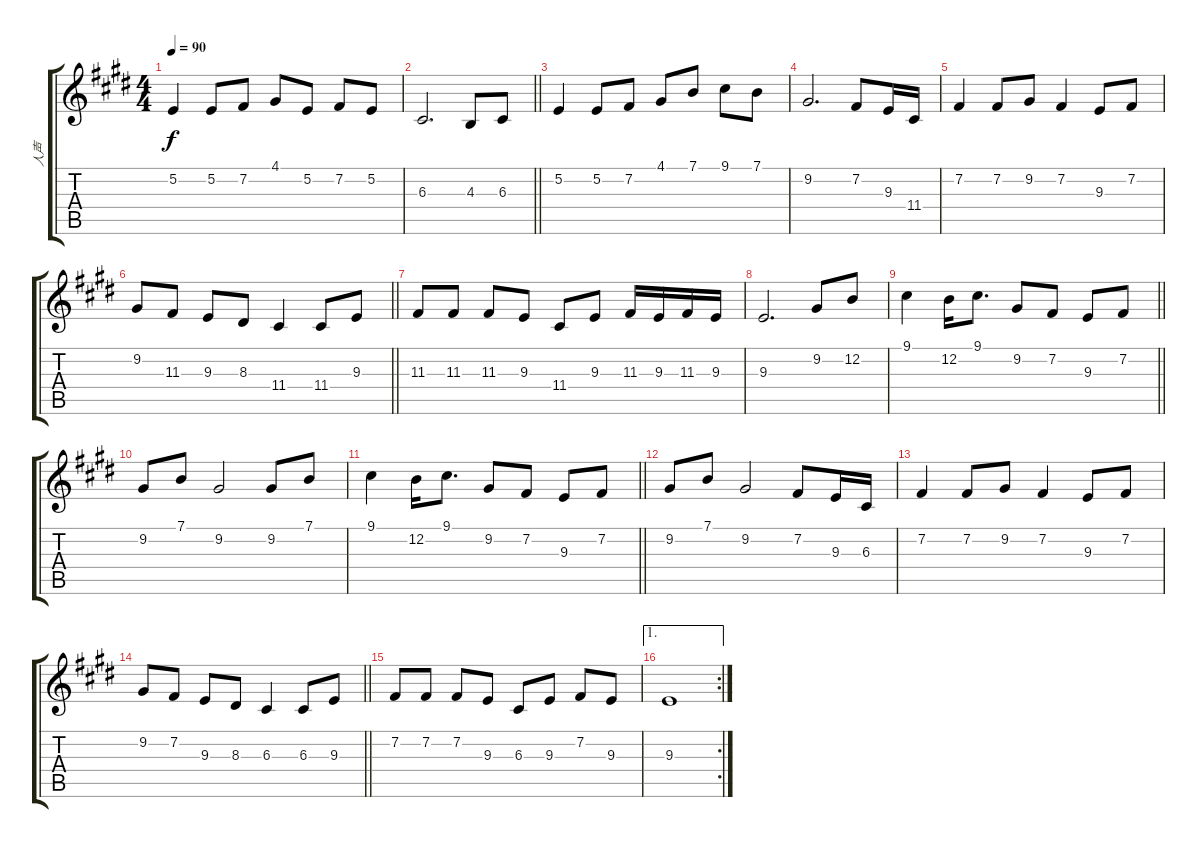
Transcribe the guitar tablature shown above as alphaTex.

\track ("人声" "人声") {solo instrument lead6voice}
\staff {score tabs}
\tuning (E4 B3 G3 D3 A2 E2) {hide}
\ts (4 4)
\tempo 90
\clef g2
\ks e
5.2.4{dy f} 5.2.8 7.2.8 4.1.8 5.2.8 7.2.8 5.2.8 |
\barLineRight lightlight
6.3.2{d} 4.3.8 6.3.8 |
5.2.4 5.2.8 7.2.8 4.1.8 7.1.8 9.1.8 7.1.8 |
9.2.2{d} 7.2.8 9.3.16 11.4.16 |
7.2.4 7.2.8 9.2.8 7.2.4 9.3.8 7.2.8 |
\barLineRight lightlight
9.2.8 11.3.8 9.3.8 8.3.8 11.4.4 11.4.8 9.3.8 |
11.3.8 11.3.8 11.3.8 9.3.8 11.4.8 9.3.8 11.3.16 9.3.16 11.3.16 9.3.16 |
9.3.2{d} 9.2.8 12.2.8 |
\barLineRight lightlight
9.1.4 12.2.16 9.1.8{d} 9.2.8 7.2.8 9.3.8 7.2.8 |
9.2.8 7.1.8 9.2.2 9.2.8 7.1.8 |
\barLineRight lightlight
9.1.4 12.2.16 9.1.8{d} 9.2.8 7.2.8 9.3.8 7.2.8 |
9.2.8 7.1.8 9.2.2 7.2.8 9.3.16 6.3.16 |
7.2.4 7.2.8 9.2.8 7.2.4 9.3.8 7.2.8 |
\barLineRight lightlight
9.2.8 7.2.8 9.3.8 8.3.8 6.3.4 6.3.8 9.3.8 |
7.2.8 7.2.8 7.2.8 9.3.8 6.3.8 9.3.8 7.2.8 9.3.8 |
\ae 1
\rc 2
9.3.1
